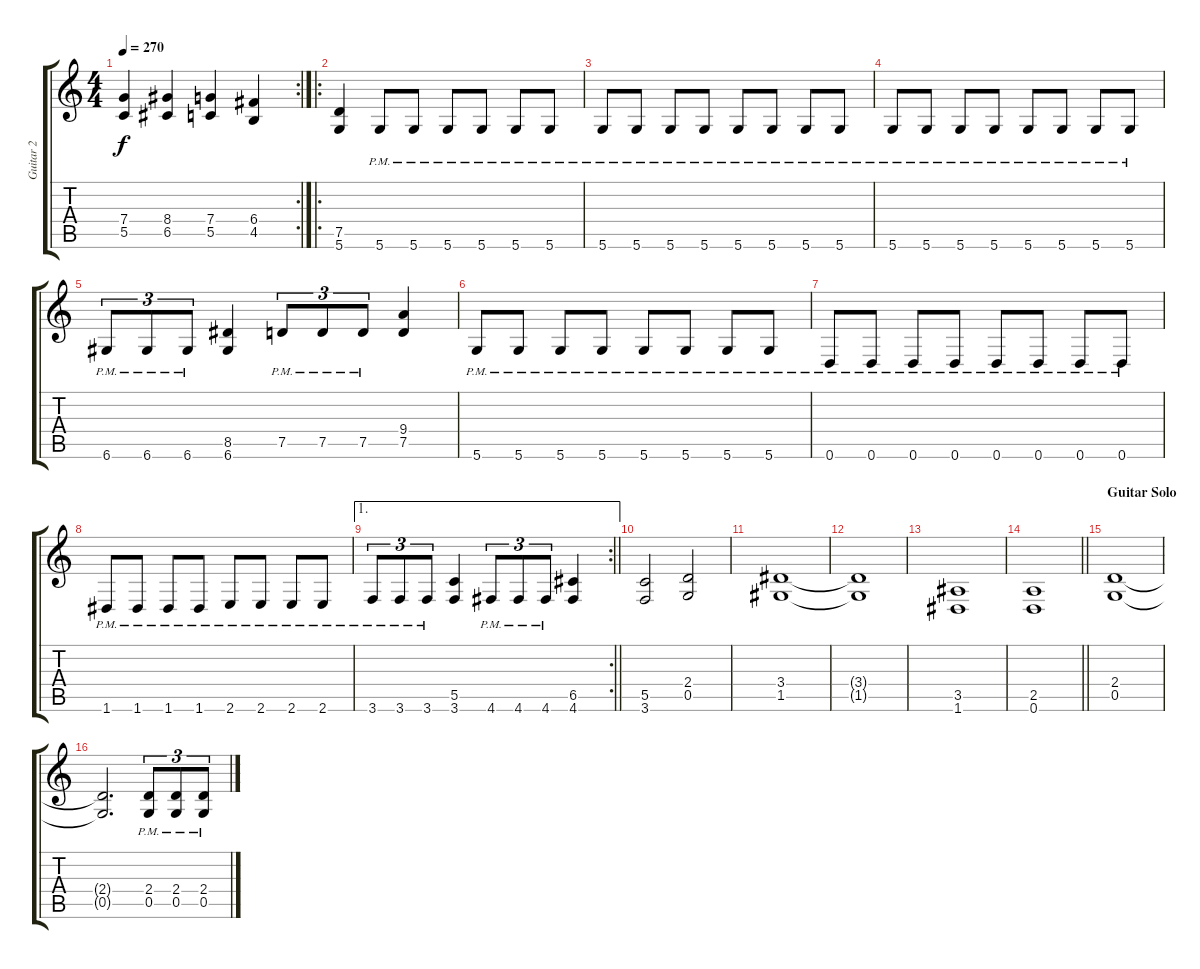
\track ("Guitar 2" "Guitar 2") {instrument overdrivenguitar}
\staff {score tabs}
\tuning (D4 A3 F3 C3 G2 D2) {hide}
\rc 2
\ts (4 4)
\tempo 270
\clef g2
\ks c
(7.4 5.5).4{dy f} (8.4 6.5).4 (7.4 5.5).4 (6.4 4.5).4 |
\ro
(7.5 5.6).4 5.6{pm}.8 5.6{pm}.8 5.6{pm}.8 5.6{pm}.8 5.6{pm}.8 5.6{pm}.8 |
5.6{pm}.8 5.6{pm}.8 5.6{pm}.8 5.6{pm}.8 5.6{pm}.8 5.6{pm}.8 5.6{pm}.8 5.6{pm}.8 |
5.6{pm}.8 5.6{pm}.8 5.6{pm}.8 5.6{pm}.8 5.6{pm}.8 5.6{pm}.8 5.6{pm}.8 5.6{pm}.8 |
6.6{pm}.8{tu (3 2)} 6.6{pm}.8{tu (3 2)} 6.6{pm}.8{tu (3 2)} (8.5 6.6).4 7.5{pm}.8{tu (3 2)} 7.5{pm}.8{tu (3 2)} 7.5{pm}.8{tu (3 2)} (9.4 7.5).4 |
5.6{pm}.8 5.6{pm}.8 5.6{pm}.8 5.6{pm}.8 5.6{pm}.8 5.6{pm}.8 5.6{pm}.8 5.6{pm}.8 |
0.6{pm}.8 0.6{pm}.8 0.6{pm}.8 0.6{pm}.8 0.6{pm}.8 0.6{pm}.8 0.6{pm}.8 0.6{pm}.8 |
1.6{pm}.8 1.6{pm}.8 1.6{pm}.8 1.6{pm}.8 2.6{pm}.8 2.6{pm}.8 2.6{pm}.8 2.6{pm}.8 |
\ae 1
\rc 2
\barLineRight lightlight
3.6{pm}.8{tu (3 2)} 3.6{pm}.8{tu (3 2)} 3.6{pm}.8{tu (3 2)} (5.5 3.6).4 4.6{pm}.8{tu (3 2)} 4.6{pm}.8{tu (3 2)} 4.6{pm}.8{tu (3 2)} (6.5 4.6).4 |
(5.5 3.6).2 (2.4 0.5).2 |
(3.4 1.5).1 |
(3.4{t} 1.5{t}).1 |
(3.5 1.6).1 |
\barLineRight lightlight
(2.5 0.6).1 |
\section ("" "Guitar Solo")
(2.4 0.5).1 |
(2.4{t} 0.5{t}).2{d} (2.4{pm} 0.5{pm}).8{tu (3 2)} (2.4{pm} 0.5{pm}).8{tu (3 2)} (2.4{pm} 0.5{pm}).8{tu (3 2)}
